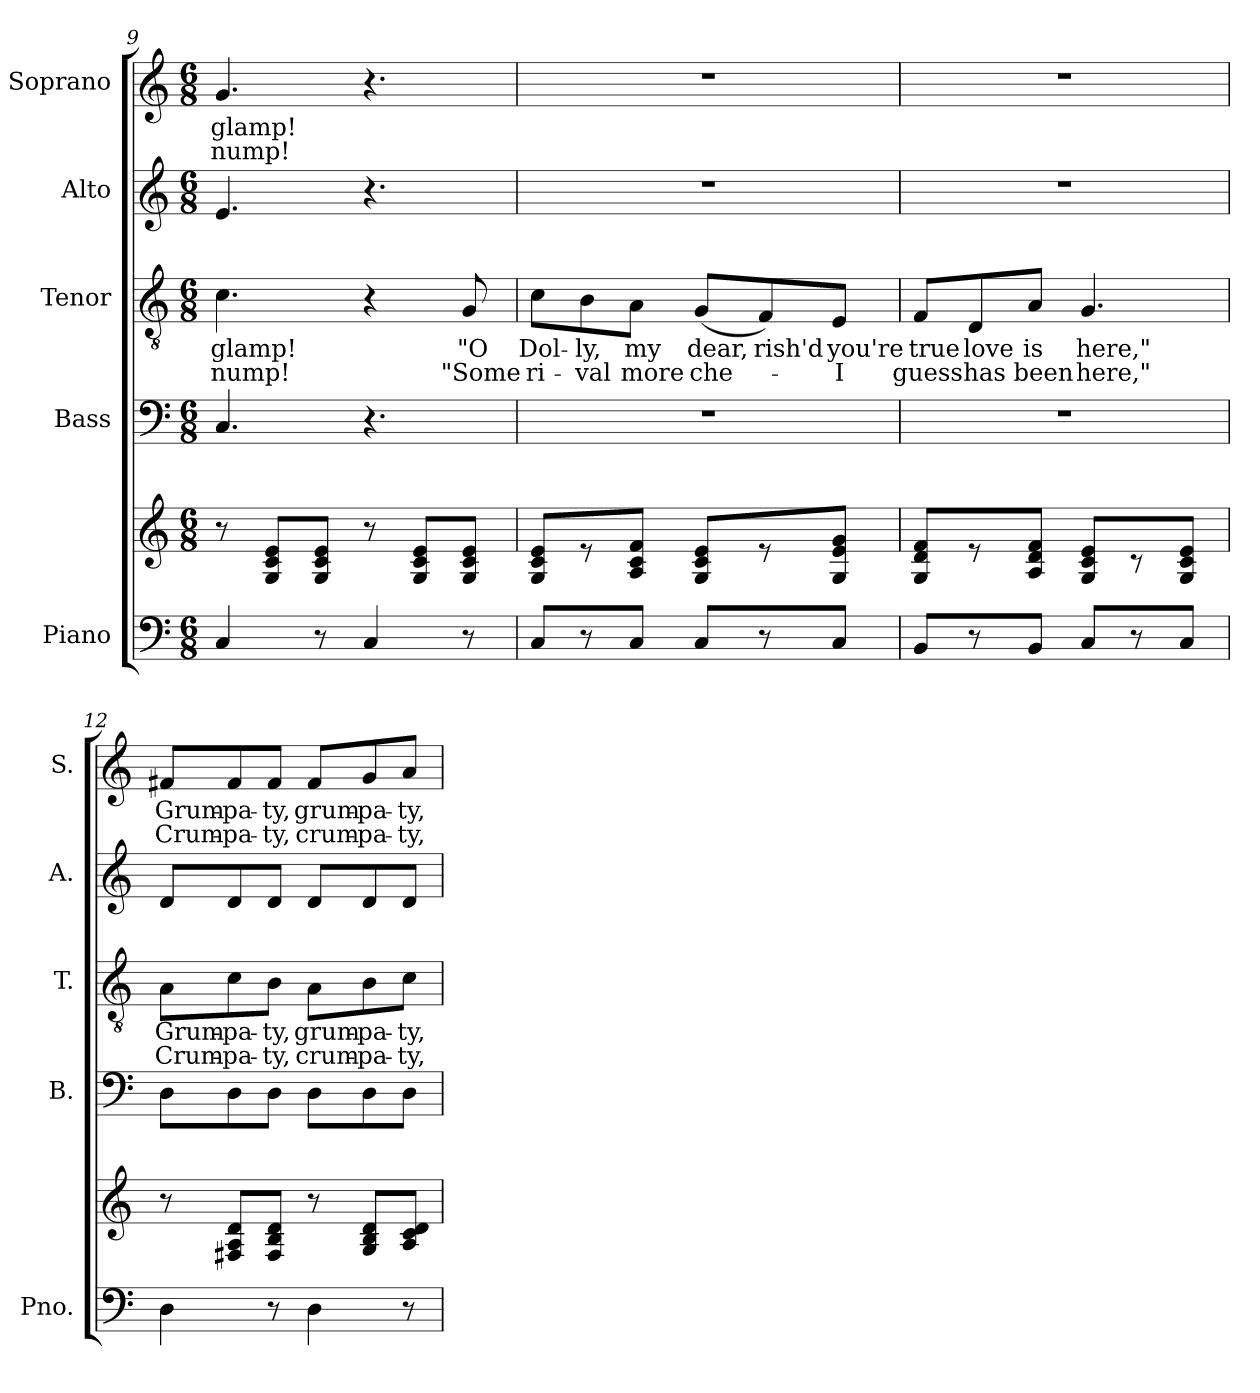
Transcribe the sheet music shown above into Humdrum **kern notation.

**kern	**kern	**kern	**kern	**text	**text	**kern	**kern	**text	**text
*part5	*part5	*part4	*part3	*part3	*part3	*part2	*part1	*part1	*part1
*staff6	*staff5	*staff4	*staff3	*staff3	*staff3	*staff2	*staff1	*staff1	*staff1
*I"Piano	*	*I"Bass	*I"Tenor	*	*	*I"Alto	*I"Soprano	*	*
*I'Pno.	*	*I'B.	*I'T.	*	*	*I'A.	*I'S.	*	*
*clefF4	*clefG2	*clefF4	*clefGv2	*	*	*clefG2	*clefG2	*	*
*	*	*	*ITrd7c12	*	*	*	*	*	*
*k[]	*k[]	*k[]	*k[]	*	*	*k[]	*k[]	*	*
*C:	*C:	*C:	*C:	*	*	*C:	*C:	*	*
*M6/8	*M6/8	*M6/8	*M6/8	*	*	*M6/8	*M6/8	*	*
=9	=9	=9	=9	=9	=9	=9	=9	=9	=9
!	!	!	!	!LO:LY:b:color=#000000	!LO:LY:b:color=#000000	!	!	!	!
!	!	!	!	!	!	!	!	!LO:LY:b:color=#000000	!LO:LY:b:color=#000000
4Ci/	8r	4.Ci/	4.Ci\	glamp!	nump!	4.ei/	4.gi/	glamp!	nump!
.	8Gi/ 8ci 8eiL	.	.	.	.	.	.	.	.
8r	8Gi/ 8ci 8eiJ	.	.	.	.	.	.	.	.
4Ci/	8r	4.r	4r	.	.	4.r	4.r	.	.
.	8Gi/ 8ci 8eiL	.	.	.	.	.	.	.	.
!	!	!	!	!LO:LY:b:color=#000000	!LO:LY:b:color=#000000	!	!	!	!
8r	8Gi/ 8ci 8eiJ	.	8GGi/	"O	"Some	.	.	.	.
!!LO:PB:g=z
=10	=10	=10	=10	=10	=10	=10	=10	=10	=10
!	!	!LO:N:vis=1	!	!	!	!	!	!	!
!	!	!	!	!LO:LY:b:color=#000000	!LO:LY:b:color=#000000	!LO:N:vis=1	!LO:N:vis=1	!	!
8Ci/L	8Gi/ 8ci 8eiL	2.r	8Ci\L	Dol-	ri-	2.r	2.r	.	.
!	!	!	!	!LO:LY:b:color=#000000	!LO:LY:b:color=#000000	!	!	!	!
8r	8r	.	8BBi\	-ly,	-val	.	.	.	.
!	!	!	!	!LO:LY:b:color=#000000	!LO:LY:b:color=#000000	!	!	!	!
8Ci/J	8Ai/ 8ci 8fiJ	.	8AAi\J	my	more	.	.	.	.
!	!	!	!	!LO:LY:b:color=#000000	!LO:LY:b:color=#000000	!	!	!	!
8Ci/L	8Gi/ 8ci 8eiL	.	(8GGi/L	dear,	che-	.	.	.	.
!	!	!	!	!LO:LY:b:color=#000000	!	!	!	!	!
8r	8r	.	8FFi/)	-rish'd	.	.	.	.	.
!	!	!	!	!LO:LY:b:color=#000000	!LO:LY:b:color=#000000	!	!	!	!
8Ci/J	8Gi/ 8ei 8giJ	.	8EEi/J	you're	I	.	.	.	.
=11	=11	=11	=11	=11	=11	=11	=11	=11	=11
!	!	!LO:N:vis=1	!	!	!	!	!	!	!
!	!	!	!	!LO:LY:b:color=#000000	!LO:LY:b:color=#000000	!LO:N:vis=1	!LO:N:vis=1	!	!
8BBi/L	8Gi/ 8di 8fiL	2.r	8FFi/L	true	guess	2.r	2.r	.	.
!	!	!	!	!LO:LY:b:color=#000000	!LO:LY:b:color=#000000	!	!	!	!
8r	8r	.	8DDi/	love	has	.	.	.	.
!	!	!	!	!LO:LY:b:color=#000000	!LO:LY:b:color=#000000	!	!	!	!
8BBi/J	8Ai/ 8di 8fiJ	.	8AAi/J	is	been	.	.	.	.
!	!	!	!	!LO:LY:b:color=#000000	!LO:LY:b:color=#000000	!	!	!	!
8Ci/L	8Gi/ 8ci 8eiL	.	4.GGi/	here,"	here,"	.	.	.	.
8r	8r	.	.	.	.	.	.	.	.
8Ci/J	8Gi/ 8ci 8eiJ	.	.	.	.	.	.	.	.
=12	=12	=12	=12	=12	=12	=12	=12	=12	=12
!	!	!	!	!LO:LY:b:color=#000000	!LO:LY:b:color=#000000	!	!	!	!
!	!	!	!	!	!	!	!	!LO:LY:b:color=#000000	!LO:LY:b:color=#000000
4Di\	8r	8Di\L	8AAi\L	Grum-	Crum-	8di/L	8f#Xi/L	Grum-	Crum-
!	!	!	!	!LO:LY:b:color=#000000	!LO:LY:b:color=#000000	!	!	!	!
!	!	!	!	!	!	!	!	!LO:LY:b:color=#000000	!LO:LY:b:color=#000000
.	8F#Xi/ 8Ai 8diL	8Di\	8Ci\	-pa-	-pa-	8di/	8f#i/	-pa-	-pa-
!	!	!	!	!LO:LY:b:color=#000000	!LO:LY:b:color=#000000	!	!	!	!
!	!	!	!	!	!	!	!	!LO:LY:b:color=#000000	!LO:LY:b:color=#000000
8r	8F#i/ 8Bi 8diJ	8Di\J	8BBi\J	-ty,	-ty,	8di/J	8f#i/J	-ty,	-ty,
!	!	!	!	!LO:LY:b:color=#000000	!LO:LY:b:color=#000000	!	!	!	!
!	!	!	!	!	!	!	!	!LO:LY:b:color=#000000	!LO:LY:b:color=#000000
4Di\	8r	8Di\L	8AAi\L	grum-	crum-	8di/L	8f#i/L	grum-	crum-
!	!	!	!	!LO:LY:b:color=#000000	!LO:LY:b:color=#000000	!	!	!	!
!	!	!	!	!	!	!	!	!LO:LY:b:color=#000000	!LO:LY:b:color=#000000
.	8Gi/ 8Bi 8diL	8Di\	8BBi\	-pa-	-pa-	8di/	8gi/	-pa-	-pa-
!	!	!	!	!LO:LY:b:color=#000000	!LO:LY:b:color=#000000	!	!	!	!
!	!	!	!	!	!	!	!	!LO:LY:b:color=#000000	!LO:LY:b:color=#000000
8r	8Ai/ 8ci 8diJ	8Di\J	8Ci\J	-ty,	-ty,	8di/J	8ai/J	-ty,	-ty,
=	=	=	=	=	=	=	=	=	=
*-	*-	*-	*-	*-	*-	*-	*-	*-	*-
